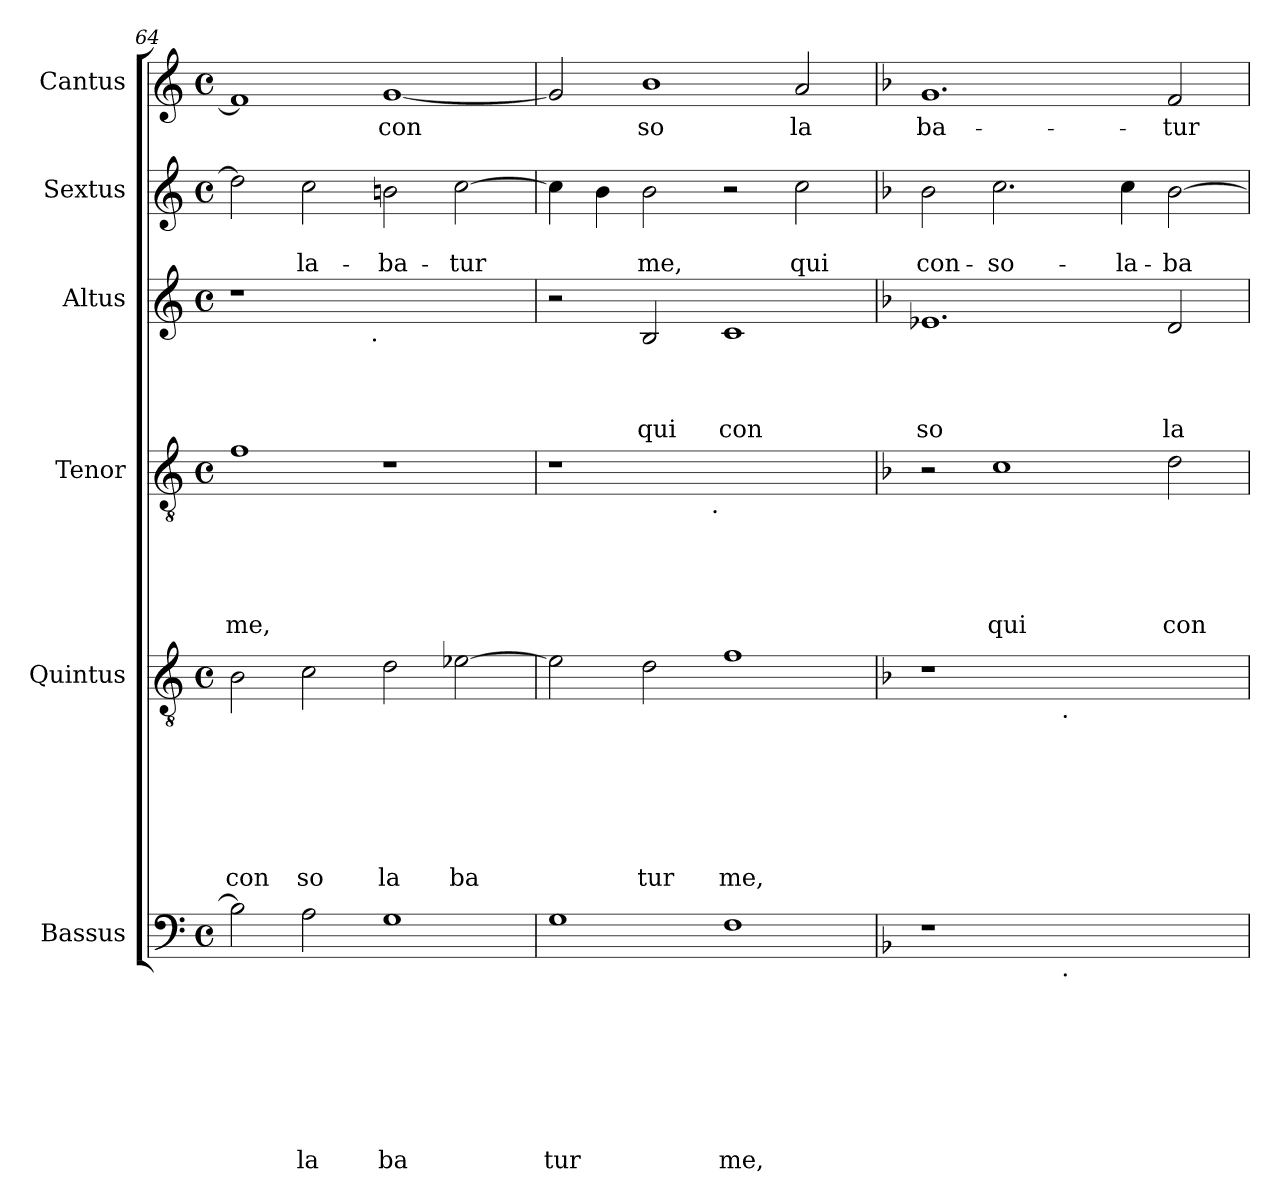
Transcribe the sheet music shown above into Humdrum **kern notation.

**kern	**text	**text	**text	**text	**text	**text	**text	**text	**kern	**text	**text	**text	**text	**text	**text	**text	**kern	**text	**text	**text	**text	**text	**kern	**text	**text	**text	**text	**kern	**text	**text	**kern	**text
*part6	*part6	*part6	*part6	*part6	*part6	*part6	*part6	*part6	*part5	*part5	*part5	*part5	*part5	*part5	*part5	*part5	*part4	*part4	*part4	*part4	*part4	*part4	*part3	*part3	*part3	*part3	*part3	*part2	*part2	*part2	*part1	*part1
*staff6	*staff6	*staff6	*staff6	*staff6	*staff6	*staff6	*staff6	*staff6	*staff5	*staff5	*staff5	*staff5	*staff5	*staff5	*staff5	*staff5	*staff4	*staff4	*staff4	*staff4	*staff4	*staff4	*staff3	*staff3	*staff3	*staff3	*staff3	*staff2	*staff2	*staff2	*staff1	*staff1
*I"Bassus	*	*	*	*	*	*	*	*	*I"Quintus	*	*	*	*	*	*	*	*I"Tenor	*	*	*	*	*	*I"Altus	*	*	*	*	*I"Sextus	*	*	*I"Cantus	*
*clefF4	*	*	*	*	*	*	*	*	*clefGv2	*	*	*	*	*	*	*	*clefGv2	*	*	*	*	*	*clefG2	*	*	*	*	*clefG2	*	*	*clefG2	*
*k[]	*	*	*	*	*	*	*	*	*k[]	*	*	*	*	*	*	*	*k[]	*	*	*	*	*	*k[]	*	*	*	*	*k[]	*	*	*k[]	*
*C:	*	*	*	*	*	*	*	*	*C:	*	*	*	*	*	*	*	*C:	*	*	*	*	*	*C:	*	*	*	*	*C:	*	*	*C:	*
*M4/4	*	*	*	*	*	*	*	*	*M4/4	*	*	*	*	*	*	*	*M4/4	*	*	*	*	*	*M4/4	*	*	*	*	*M4/4	*	*	*M4/4	*
*met(c)	*	*	*	*	*	*	*	*	*met(c)	*	*	*	*	*	*	*	*met(c)	*	*	*	*	*	*met(c)	*	*	*	*	*met(c)	*	*	*met(c)	*
=64	=64	=64	=64	=64	=64	=64	=64	=64	=64	=64	=64	=64	=64	=64	=64	=64	=64	=64	=64	=64	=64	=64	=64	=64	=64	=64	=64	=64	=64	=64	=64	=64
!	!	!	!	!	!	!	!	!	!	!	!	!	!	!	!	!LO:LY:b	!	!	!	!	!	!LO:LY:b	!	!	!	!	!	!	!	!	!	!
*	*	*	*	*	*	*	*	*	*	*	*	*	*	*	*	*	*	*	*	*	*	*	*^	*	*	*	*	*	*	*	*	*
2B\]	.	.	.	.	.	.	.	.	2B\	.	.	.	.	.	.	con	1f	.	.	.	.	me,	1r	2ryy	.	.	.	.	2dd\]	.	.	1f]	.
!	!	!	!	!	!	!	!	!LO:LY:b	!	!	!	!	!	!	!	!LO:LY:b	!	!	!	!	!	!	!	!	!	!	!	!	!	!	!LO:LY:b	!	!
2A\	.	.	.	.	.	.	.	la	2c\	.	.	.	.	.	.	so	.	.	.	.	.	.	.	4...ryy	.	.	.	.	2cc\	.	-la-	.	.
!	!	!	!	!	!	!	!	!	!	!	!	!	!	!	!	!	!	!	!	!	!	!	!	!LO:TX:b:t=.	!	!	!	!	!	!	!	!	!
.	.	.	.	.	.	.	.	.	.	.	.	.	.	.	.	.	.	.	.	.	.	.	.	1ryy	.	.	.	.	.	.	.	.	.
!	!	!	!	!	!	!	!	!LO:LY:b	!	!	!	!	!	!	!	!LO:LY:b	!	!	!	!	!	!	!	!	!	!	!	!	!	!	!LO:LY:b	!	!LO:LY:b
1G	.	.	.	.	.	.	.	ba	2d\	.	.	.	.	.	.	la	1r	.	.	.	.	.	1ryy	.	.	.	.	.	2bn\	.	-ba-	[<1g	con
!	!	!	!	!	!	!	!	!	!	!	!	!	!	!	!	!LO:LY:b	!	!	!	!	!	!	!	!	!	!	!	!	!	!	!LO:LY:b	!	!
.	.	.	.	.	.	.	.	.	[>2e-X\	.	.	.	.	.	.	ba	.	.	.	.	.	.	.	.	.	.	.	.	[>2cc\	.	-tur	.	.
.	.	.	.	.	.	.	.	.	.	.	.	.	.	.	.	.	.	.	.	.	.	.	.	32ryy	.	.	.	.	.	.	.	.	.
=65	=65	=65	=65	=65	=65	=65	=65	=65	=65	=65	=65	=65	=65	=65	=65	=65	=65	=65	=65	=65	=65	=65	=65	=65	=65	=65	=65	=65	=65	=65	=65	=65	=65
!	!	!	!	!	!	!	!	!LO:LY:b	!	!	!	!	!	!	!	!	!	!	!	!	!	!	!	!	!	!	!	!	!	!	!	!	!
*	*	*	*	*	*	*	*	*	*	*	*	*	*	*	*	*	*^	*	*	*	*	*	*v	*v	*	*	*	*	*	*	*	*	*
1G	.	.	.	.	.	.	.	tur	2e-\]	.	.	.	.	.	.	.	1r	2ryy	.	.	.	.	.	2r	.	.	.	.	4cc\]	.	.	2g/]	.
.	.	.	.	.	.	.	.	.	.	.	.	.	.	.	.	.	.	.	.	.	.	.	.	.	.	.	.	.	4b\	.	.	.	.
!	!	!	!	!	!	!	!	!	!	!	!	!	!	!	!	!LO:LY:b	!	!	!	!	!	!	!	!	!	!	!	!LO:LY:b	!	!	!LO:LY:b	!	!LO:LY:b
.	.	.	.	.	.	.	.	.	2d\	.	.	.	.	.	.	tur	.	4...ryy	.	.	.	.	.	2B/	.	.	.	qui	2b\	.	me,	1b	so
!	!	!	!	!	!	!	!	!	!	!	!	!	!	!	!	!	!	!LO:TX:b:t=.	!	!	!	!	!	!	!	!	!	!	!	!	!	!	!
.	.	.	.	.	.	.	.	.	.	.	.	.	.	.	.	.	.	1ryy	.	.	.	.	.	.	.	.	.	.	.	.	.	.	.
!	!	!	!	!	!	!	!	!LO:LY:b	!	!	!	!	!	!	!	!LO:LY:b	!	!	!	!	!	!	!	!	!	!	!	!LO:LY:b	!	!	!	!	!
1F	.	.	.	.	.	.	.	me,	1f	.	.	.	.	.	.	me,	1ryy	.	.	.	.	.	.	1c	.	.	.	con	2r	.	.	.	.
!	!	!	!	!	!	!	!	!	!	!	!	!	!	!	!	!	!	!	!	!	!	!	!	!	!	!	!	!	!	!	!LO:LY:b	!	!LO:LY:b
.	.	.	.	.	.	.	.	.	.	.	.	.	.	.	.	.	.	.	.	.	.	.	.	.	.	.	.	.	2cc\	.	qui	2a/	la
.	.	.	.	.	.	.	.	.	.	.	.	.	.	.	.	.	.	32ryy	.	.	.	.	.	.	.	.	.	.	.	.	.	.	.
*	*	*	*	*	*	*	*	*	*	*	*	*	*	*	*	*	*v	*v	*	*	*	*	*	*	*	*	*	*	*	*	*	*	*
!!LO:LB:g=z
=66	=66	=66	=66	=66	=66	=66	=66	=66	=66	=66	=66	=66	=66	=66	=66	=66	=66	=66	=66	=66	=66	=66	=66	=66	=66	=66	=66	=66	=66	=66	=66	=66
*k[b-]	*	*	*	*	*	*	*	*	*k[b-]	*	*	*	*	*	*	*	*k[b-]	*	*	*	*	*	*k[b-]	*	*	*	*	*k[b-]	*	*	*k[b-]	*
*F:	*	*	*	*	*	*	*	*	*F:	*	*	*	*	*	*	*	*F:	*	*	*	*	*	*F:	*	*	*	*	*F:	*	*	*F:	*
*	*	*	*	*	*	*	*	*	*	*	*	*	*	*	*	*	*^	*	*	*	*	*	*	*	*	*	*	*	*	*	*	*
!	!	!	!	!	!	!	!	!	!	!	!	!	!	!	!	!	!	!	!	!	!	!	!	!	!	!	!	!LO:LY:b	!	!	!LO:LY:b	!	!LO:LY:b
*^	*	*	*	*	*	*	*	*	*^	*	*	*	*	*	*	*	*v	*v	*	*	*	*	*	*	*	*	*	*	*	*	*	*	*
1r	2ryy	.	.	.	.	.	.	.	.	1r	2ryy	.	.	.	.	.	.	.	2r	.	.	.	.	.	1.e-X	.	.	.	so	2b-\	.	con-	1.g	ba-
!	!	!	!	!	!	!	!	!	!	!	!	!	!	!	!	!	!	!	!	!	!	!	!	!LO:LY:b	!	!	!	!	!	!	!	!LO:LY:b	!	!
.	4...ryy	.	.	.	.	.	.	.	.	.	4...ryy	.	.	.	.	.	.	.	1c	.	.	.	.	qui	.	.	.	.	.	2.cc\	.	-so-	.	.
!	!	!	!	!	!	!	!	!	!	!	!LO:TX:b:t=.	!	!	!	!	!	!	!	!	!	!	!	!	!	!	!	!	!	!	!	!	!	!	!
!	!LO:TX:b:t=.	!	!	!	!	!	!	!	!	!	!	!	!	!	!	!	!	!	!	!	!	!	!	!	!	!	!	!	!	!	!	!	!	!
.	1ryy	.	.	.	.	.	.	.	.	.	1ryy	.	.	.	.	.	.	.	.	.	.	.	.	.	.	.	.	.	.	.	.	.	.	.
1ryy	.	.	.	.	.	.	.	.	.	1ryy	.	.	.	.	.	.	.	.	.	.	.	.	.	.	.	.	.	.	.	.	.	.	.	.
!	!	!	!	!	!	!	!	!	!	!	!	!	!	!	!	!	!	!	!	!	!	!	!	!	!	!	!	!	!	!	!	!LO:LY:b	!	!
.	.	.	.	.	.	.	.	.	.	.	.	.	.	.	.	.	.	.	.	.	.	.	.	.	.	.	.	.	.	4cc\	.	-la-	.	.
!	!	!	!	!	!	!	!	!	!	!	!	!	!	!	!	!	!	!	!	!	!	!	!	!LO:LY:b	!	!	!	!	!LO:LY:b	!	!	!LO:LY:b	!	!LO:LY:b
.	.	.	.	.	.	.	.	.	.	.	.	.	.	.	.	.	.	.	2d\	.	.	.	.	con-	2d/	.	.	.	la	[>2b-\	.	-ba-	2f/	-tur
.	32ryy	.	.	.	.	.	.	.	.	.	32ryy	.	.	.	.	.	.	.	.	.	.	.	.	.	.	.	.	.	.	.	.	.	.	.
*v	*v	*	*	*	*	*	*	*	*	*	*	*	*	*	*	*	*	*	*	*	*	*	*	*	*	*	*	*	*	*	*	*	*	*
*	*	*	*	*	*	*	*	*	*v	*v	*	*	*	*	*	*	*	*	*	*	*	*	*	*	*	*	*	*	*	*	*	*	*
=	=	=	=	=	=	=	=	=	=	=	=	=	=	=	=	=	=	=	=	=	=	=	=	=	=	=	=	=	=	=	=	=
*-	*-	*-	*-	*-	*-	*-	*-	*-	*-	*-	*-	*-	*-	*-	*-	*-	*-	*-	*-	*-	*-	*-	*-	*-	*-	*-	*-	*-	*-	*-	*-	*-
